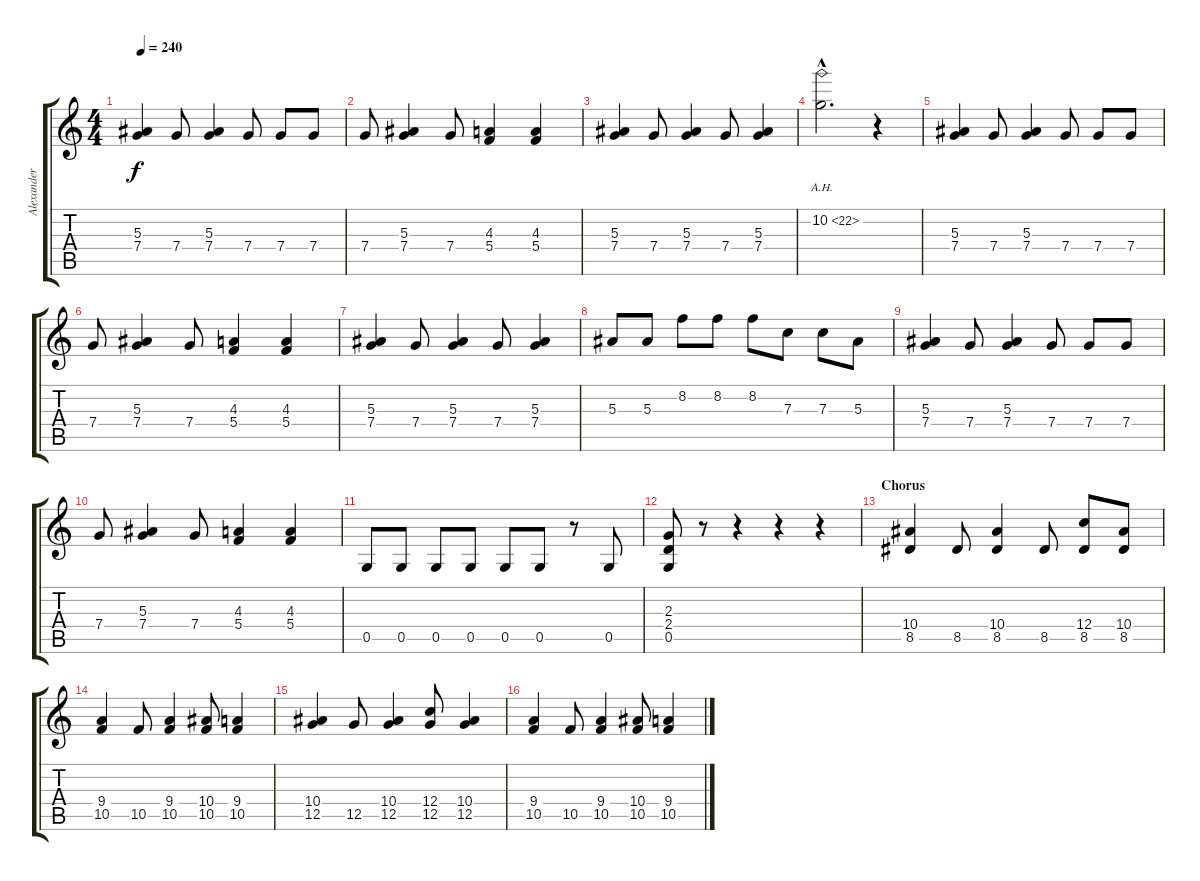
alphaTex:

\track ("Alexander Kuoppala" "Alexander ") {instrument distortionguitar}
\staff {score tabs}
\tuning (D4 A3 F3 C3 G2 D2) {hide}
\ts (4 4)
\tempo 240
\clef g2
\ks c
(5.3 7.4).4{dy f} 7.4.8 (5.3 7.4).4 7.4.8 7.4.8 7.4.8 |
7.4.8 (5.3 7.4).4 7.4.8 (4.3 5.4).4 (4.3 5.4).4 |
(5.3 7.4).4 7.4.8 (5.3 7.4).4 7.4.8 (5.3 7.4).4 |
10.2{ah 12 hac}.2{d} r.4 |
(5.3 7.4).4 7.4.8 (5.3 7.4).4 7.4.8 7.4.8 7.4.8 |
7.4.8 (5.3 7.4).4 7.4.8 (4.3 5.4).4 (4.3 5.4).4 |
(5.3 7.4).4 7.4.8 (5.3 7.4).4 7.4.8 (5.3 7.4).4 |
5.3.8 5.3.8 8.2.8 8.2.8 8.2.8 7.3.8 7.3.8 5.3.8 |
(5.3 7.4).4 7.4.8 (5.3 7.4).4 7.4.8 7.4.8 7.4.8 |
7.4.8 (5.3 7.4).4 7.4.8 (4.3 5.4).4 (4.3 5.4).4 |
0.5.8 0.5.8 0.5.8 0.5.8 0.5.8 0.5.8 r.8 0.5.8 |
(2.3 2.4 0.5).8 r.8 r.4 r.4 r.4 |
\section ("" "Chorus")
(10.4 8.5).4 8.5.8 (10.4 8.5).4 8.5.8 (12.4 8.5).8 (10.4 8.5).8 |
(9.4 10.5).4 10.5.8 (9.4 10.5).4 (10.4 10.5).8 (9.4 10.5).4 |
(10.4 12.5).4 12.5.8 (10.4 12.5).4 (12.4 12.5).8 (10.4 12.5).4 |
(9.4 10.5).4 10.5.8 (9.4 10.5).4 (10.4 10.5).8 (9.4 10.5).4
